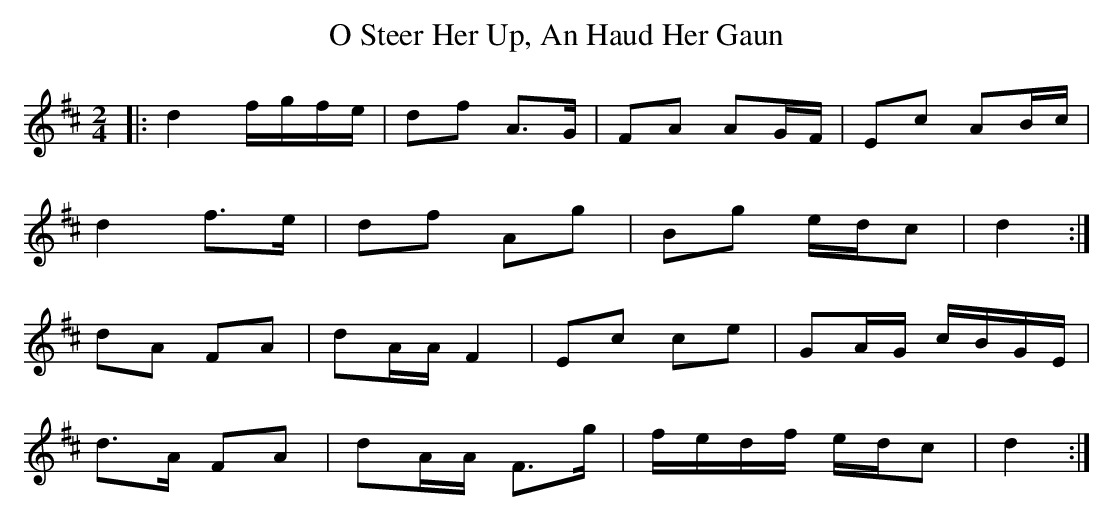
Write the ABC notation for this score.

X:1
T: O Steer Her Up, An Haud Her Gaun
M: 2/4
L: 1/8
K: Dmaj
|:d2 f/g/f/e/|df A>G|FA AG/F/|Ec AB/c/|
d2 f>e|df Ag|Bg e/d/c|d2:|
dA FA|dA/A/ F2|Ec ce|GA/G/ c/B/G/E/|
d>A FA|dA/A/ F>g|f/e/d/f/ e/d/c|d2:|
